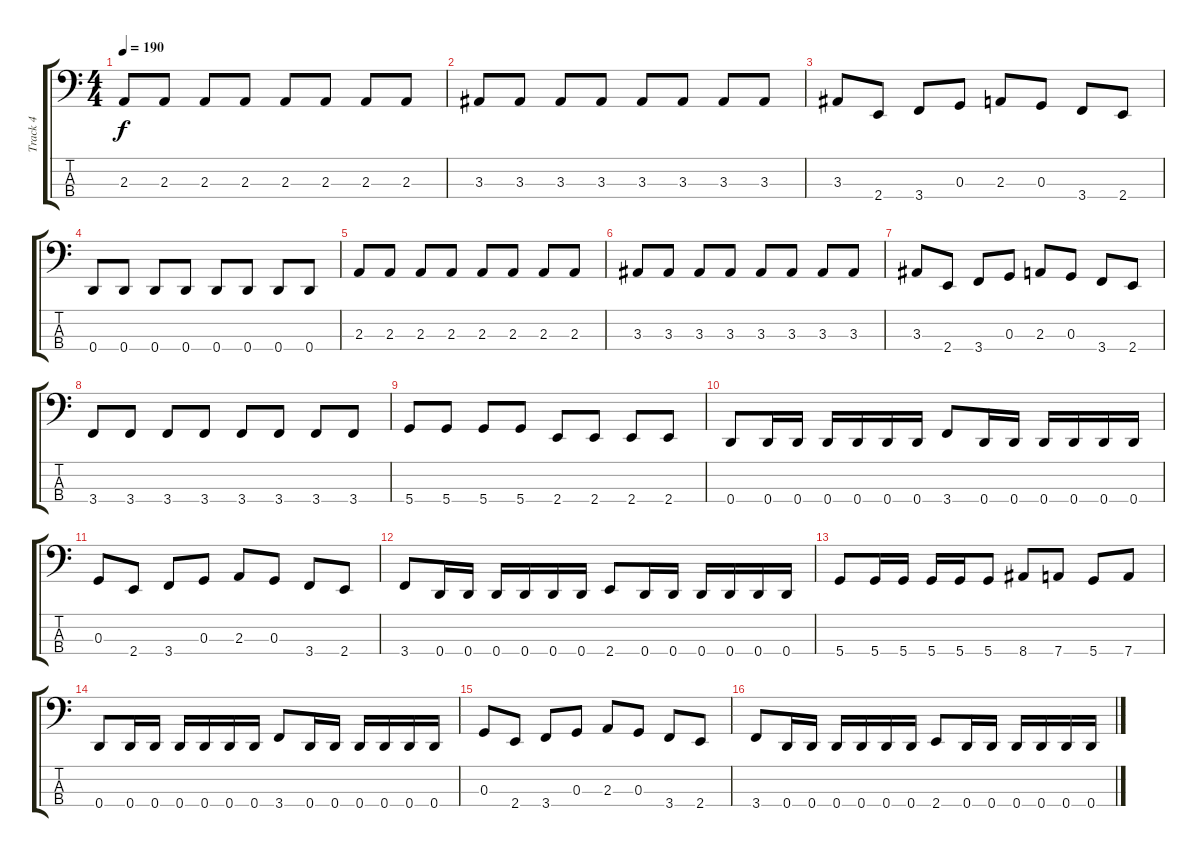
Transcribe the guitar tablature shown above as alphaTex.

\track ("Track 4" "Track 4") {instrument electricbassfinger}
\staff {score tabs}
\tuning (F2 C2 G1 D1) {hide}
\ts (4 4)
\tempo 190
\clef f4
\ks c
2.3.8{dy f} 2.3.8 2.3.8 2.3.8 2.3.8 2.3.8 2.3.8 2.3.8 |
3.3.8 3.3.8 3.3.8 3.3.8 3.3.8 3.3.8 3.3.8 3.3.8 |
3.3.8 2.4.8 3.4.8 0.3.8 2.3.8 0.3.8 3.4.8 2.4.8 |
0.4.8 0.4.8 0.4.8 0.4.8 0.4.8 0.4.8 0.4.8 0.4.8 |
2.3.8 2.3.8 2.3.8 2.3.8 2.3.8 2.3.8 2.3.8 2.3.8 |
3.3.8 3.3.8 3.3.8 3.3.8 3.3.8 3.3.8 3.3.8 3.3.8 |
3.3.8 2.4.8 3.4.8 0.3.8 2.3.8 0.3.8 3.4.8 2.4.8 |
3.4.8 3.4.8 3.4.8 3.4.8 3.4.8 3.4.8 3.4.8 3.4.8 |
5.4.8 5.4.8 5.4.8 5.4.8 2.4.8 2.4.8 2.4.8 2.4.8 |
0.4.8 0.4.16 0.4.16 0.4.16 0.4.16 0.4.16 0.4.16 3.4.8 0.4.16 0.4.16 0.4.16 0.4.16 0.4.16 0.4.16 |
0.3.8 2.4.8 3.4.8 0.3.8 2.3.8 0.3.8 3.4.8 2.4.8 |
3.4.8 0.4.16 0.4.16 0.4.16 0.4.16 0.4.16 0.4.16 2.4.8 0.4.16 0.4.16 0.4.16 0.4.16 0.4.16 0.4.16 |
5.4.8 5.4.16 5.4.16 5.4.16 5.4.16 5.4.8 8.4.8 7.4.8 5.4.8 7.4.8 |
0.4.8 0.4.16 0.4.16 0.4.16 0.4.16 0.4.16 0.4.16 3.4.8 0.4.16 0.4.16 0.4.16 0.4.16 0.4.16 0.4.16 |
0.3.8 2.4.8 3.4.8 0.3.8 2.3.8 0.3.8 3.4.8 2.4.8 |
3.4.8 0.4.16 0.4.16 0.4.16 0.4.16 0.4.16 0.4.16 2.4.8 0.4.16 0.4.16 0.4.16 0.4.16 0.4.16 0.4.16
